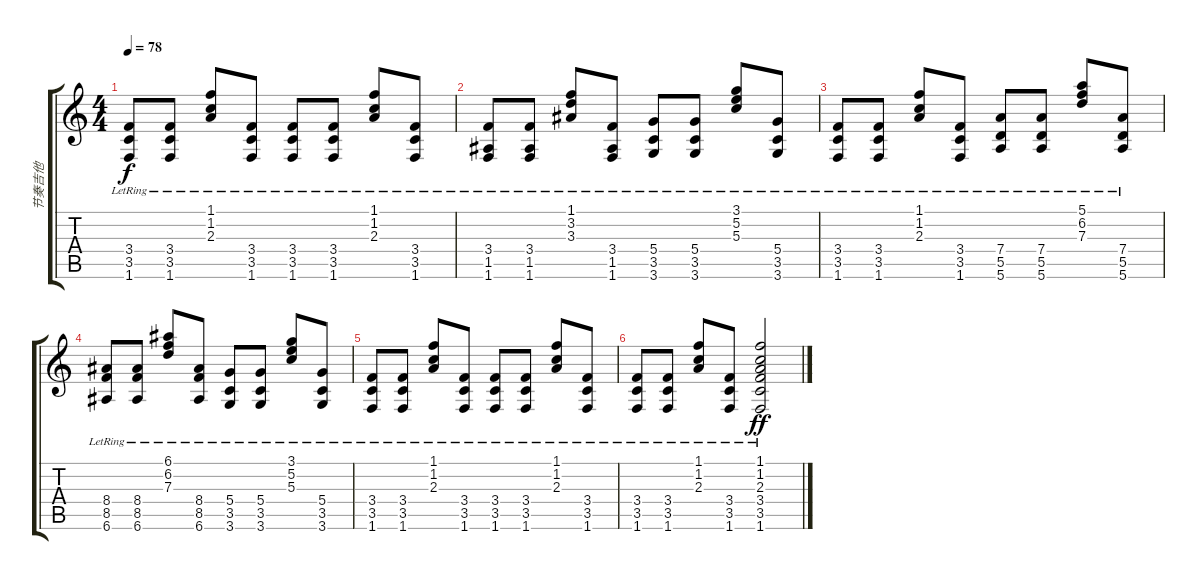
\track ("节奏吉他" "节奏吉他") {instrument acousticguitarsteel}
\staff {score tabs}
\tuning (E4 B3 G3 D3 A2 E2) {hide}
\ts (4 4)
\tempo 78
\clef g2
\ks c
(3.4{lr} 3.5{lr} 1.6{lr}).8{dy f} (3.4{lr} 3.5{lr} 1.6{lr}).8 (1.1{lr} 1.2{lr} 2.3{lr}).8 (3.4{lr} 3.5{lr} 1.6{lr}).8 (3.4{lr} 3.5{lr} 1.6{lr}).8 (3.4{lr} 3.5{lr} 1.6{lr}).8 (1.1{lr} 1.2{lr} 2.3{lr}).8 (3.4{lr} 3.5{lr} 1.6{lr}).8 |
(3.4{lr} 1.5{lr} 1.6{lr}).8 (3.4{lr} 1.5{lr} 1.6{lr}).8 (1.1{lr} 3.2{lr} 3.3{lr}).8 (3.4{lr} 1.5{lr} 1.6{lr}).8 (5.4{lr} 3.5{lr} 3.6{lr}).8 (5.4{lr} 3.5{lr} 3.6{lr}).8 (3.1{lr} 5.2{lr} 5.3{lr}).8 (5.4{lr} 3.5{lr} 3.6{lr}).8 |
(3.4{lr} 3.5{lr} 1.6{lr}).8 (3.4{lr} 3.5{lr} 1.6{lr}).8 (1.1{lr} 1.2{lr} 2.3{lr}).8 (3.4{lr} 3.5{lr} 1.6{lr}).8 (7.4{lr} 5.5{lr} 5.6{lr}).8 (7.4{lr} 5.5{lr} 5.6{lr}).8 (5.1{lr} 6.2{lr} 7.3{lr}).8 (7.4{lr} 5.5{lr} 5.6{lr}).8 |
(8.4{lr} 8.5{lr} 6.6{lr}).8 (8.4{lr} 8.5{lr} 6.6{lr}).8 (6.1{lr} 6.2{lr} 7.3{lr}).8 (8.4{lr} 8.5{lr} 6.6{lr}).8 (5.4{lr} 3.5{lr} 3.6{lr}).8 (5.4{lr} 3.5{lr} 3.6{lr}).8 (3.1{lr} 5.2{lr} 5.3{lr}).8 (5.4{lr} 3.5{lr} 3.6{lr}).8 |
(3.4{lr} 3.5{lr} 1.6{lr}).8 (3.4{lr} 3.5{lr} 1.6{lr}).8 (1.1{lr} 1.2{lr} 2.3{lr}).8 (3.4{lr} 3.5{lr} 1.6{lr}).8 (3.4{lr} 3.5{lr} 1.6{lr}).8 (3.4{lr} 3.5{lr} 1.6{lr}).8 (1.1{lr} 1.2{lr} 2.3{lr}).8 (3.4{lr} 3.5{lr} 1.6{lr}).8 |
(3.4{lr} 3.5{lr} 1.6{lr}).8 (3.4{lr} 3.5{lr} 1.6{lr}).8 (1.1{lr} 1.2{lr} 2.3{lr}).8 (3.4{lr} 3.5{lr} 1.6{lr}).8 (1.1{lr} 1.2{lr} 2.3{lr} 3.4{lr} 3.5{lr} 1.6{lr}).2{dy ff}
